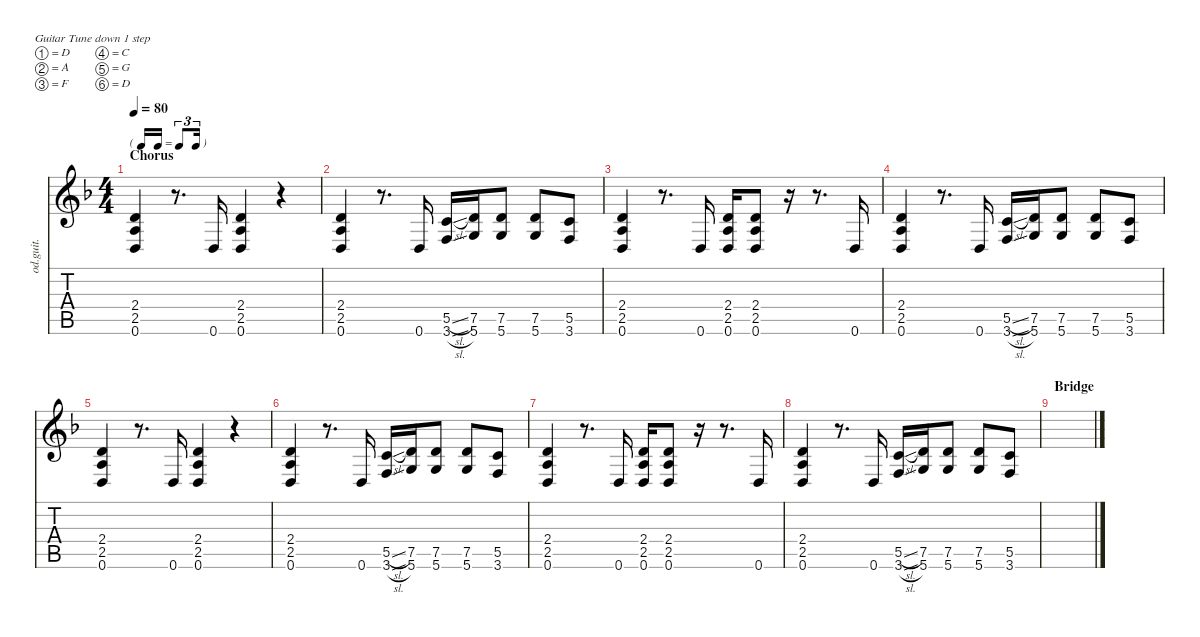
\defaultSystemsLayout 4
\hideDynamics
\bracketExtendMode nobrackets
\otherSystemsTrackNameOrientation horizontal
\track ("Overdriven Guitar" "od.guit.") {instrument overdrivenguitar}
\staff {score tabs}
\tuning (D4 A3 F3 C3 G2 D2)
\ts (4 4)
\tf triplet16th
\section ("" "Chorus")
\tempo 80
\clef g2
\ks dminor
(0.6{acc forcenatural} 2.5{acc forcenatural} 2.4{acc forcenatural}).4{dy mf beam Up} r.8{d beam Up} 0.6{acc forcenatural}.16{beam Up} (0.6{acc forcenatural} 2.5{acc forcenatural} 2.4{acc forcenatural}).4{beam Up} r.4{beam Up} |
(2.5{acc forcenatural} 0.6{acc forcenatural} 2.4{acc forcenatural}).4{beam Up} r.8{d beam Up} 0.6{acc forcenatural}.16{beam Up} (3.6{sl acc forcenatural} 5.5{sl acc forcenatural}).16{beam Up} (5.6{acc forcenatural} 7.5{acc forcenatural}).16{beam Up} (7.5{acc forcenatural} 5.6{acc forcenatural}).8{beam Up} (5.6{acc forcenatural} 7.5{acc forcenatural}).8{beam Up} (3.6{acc forcenatural} 5.5{acc forcenatural}).8{beam Up} |
(0.6{acc forcenatural} 2.5{acc forcenatural} 2.4{acc forcenatural}).4{beam Up} r.8{d beam Up} 0.6{acc forcenatural}.16{beam Up} (0.6{acc forcenatural} 2.5{acc forcenatural} 2.4{acc forcenatural}).16{beam Up} (0.6{acc forcenatural} 2.5{acc forcenatural} 2.4{acc forcenatural}).8{beam Up} r.16{beam Up} r.8{d beam Up} 0.6{acc forcenatural}.16{beam Up} |
(2.5{acc forcenatural} 0.6{acc forcenatural} 2.4{acc forcenatural}).4{beam Up} r.8{d beam Up} 0.6{acc forcenatural}.16{beam Up} (3.6{sl acc forcenatural} 5.5{sl acc forcenatural}).16{beam Up} (5.6{acc forcenatural} 7.5{acc forcenatural}).16{beam Up} (7.5{acc forcenatural} 5.6{acc forcenatural}).8{beam Up} (5.6{acc forcenatural} 7.5{acc forcenatural}).8{beam Up} (3.6{acc forcenatural} 5.5{acc forcenatural}).8{beam Up} |
(0.6{acc forcenatural} 2.5{acc forcenatural} 2.4{acc forcenatural}).4{beam Up} r.8{d beam Up} 0.6{acc forcenatural}.16{beam Up} (0.6{acc forcenatural} 2.5{acc forcenatural} 2.4{acc forcenatural}).4{beam Up} r.4{beam Up} |
(2.5{acc forcenatural} 0.6{acc forcenatural} 2.4{acc forcenatural}).4{beam Up} r.8{d beam Up} 0.6{acc forcenatural}.16{beam Up} (3.6{sl acc forcenatural} 5.5{sl acc forcenatural}).16{beam Up} (5.6{acc forcenatural} 7.5{acc forcenatural}).16{beam Up} (7.5{acc forcenatural} 5.6{acc forcenatural}).8{beam Up} (5.6{acc forcenatural} 7.5{acc forcenatural}).8{beam Up} (3.6{acc forcenatural} 5.5{acc forcenatural}).8{beam Up} |
(0.6{acc forcenatural} 2.5{acc forcenatural} 2.4{acc forcenatural}).4{beam Up} r.8{d beam Up} 0.6{acc forcenatural}.16{beam Up} (0.6{acc forcenatural} 2.5{acc forcenatural} 2.4{acc forcenatural}).16{beam Up} (0.6{acc forcenatural} 2.5{acc forcenatural} 2.4{acc forcenatural}).8{beam Up} r.16{beam Up} r.8{d beam Up} 0.6{acc forcenatural}.16{beam Up} |
(2.5{acc forcenatural} 0.6{acc forcenatural} 2.4{acc forcenatural}).4{beam Up} r.8{d beam Up} 0.6{acc forcenatural}.16{beam Up} (3.6{sl acc forcenatural} 5.5{sl acc forcenatural}).16{beam Up} (5.6{acc forcenatural} 7.5{acc forcenatural}).16{beam Up} (7.5{acc forcenatural} 5.6{acc forcenatural}).8{beam Up} (5.6{acc forcenatural} 7.5{acc forcenatural}).8{beam Up} (3.6{acc forcenatural} 5.5{acc forcenatural}).8{beam Up} |
\section ("" "Bridge")
